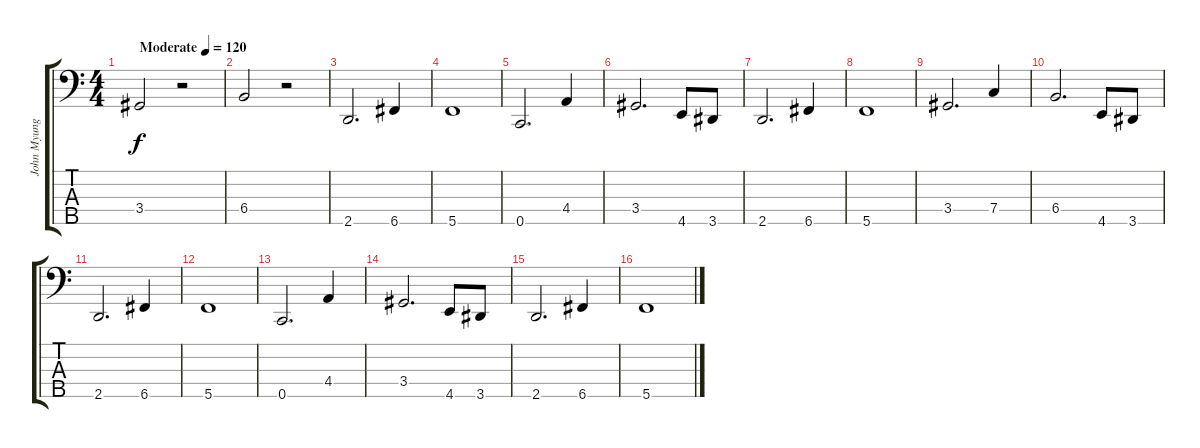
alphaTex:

\track ("John Myung" "John Myung") {instrument electricbassfinger}
\staff {score tabs}
\tuning (Ab2 Eb2 Bb1 F1 C1) {hide}
\ts (4 4)
\tempo (120 "Moderate")
\clef f4
\ks c
3.4.2{dy f instrument electricbassfinger} r.2 |
6.4.2 r.2 |
2.5.2{d} 6.5.4 |
5.5.1 |
0.5.2{d} 4.4.4 |
3.4.2{d} 4.5.8 3.5.8 |
2.5.2{d} 6.5.4 |
5.5.1 |
3.4.2{d} 7.4.4 |
6.4.2{d} 4.5.8 3.5.8 |
2.5.2{d} 6.5.4 |
5.5.1 |
0.5.2{d} 4.4.4 |
3.4.2{d} 4.5.8 3.5.8 |
2.5.2{d} 6.5.4 |
5.5.1
